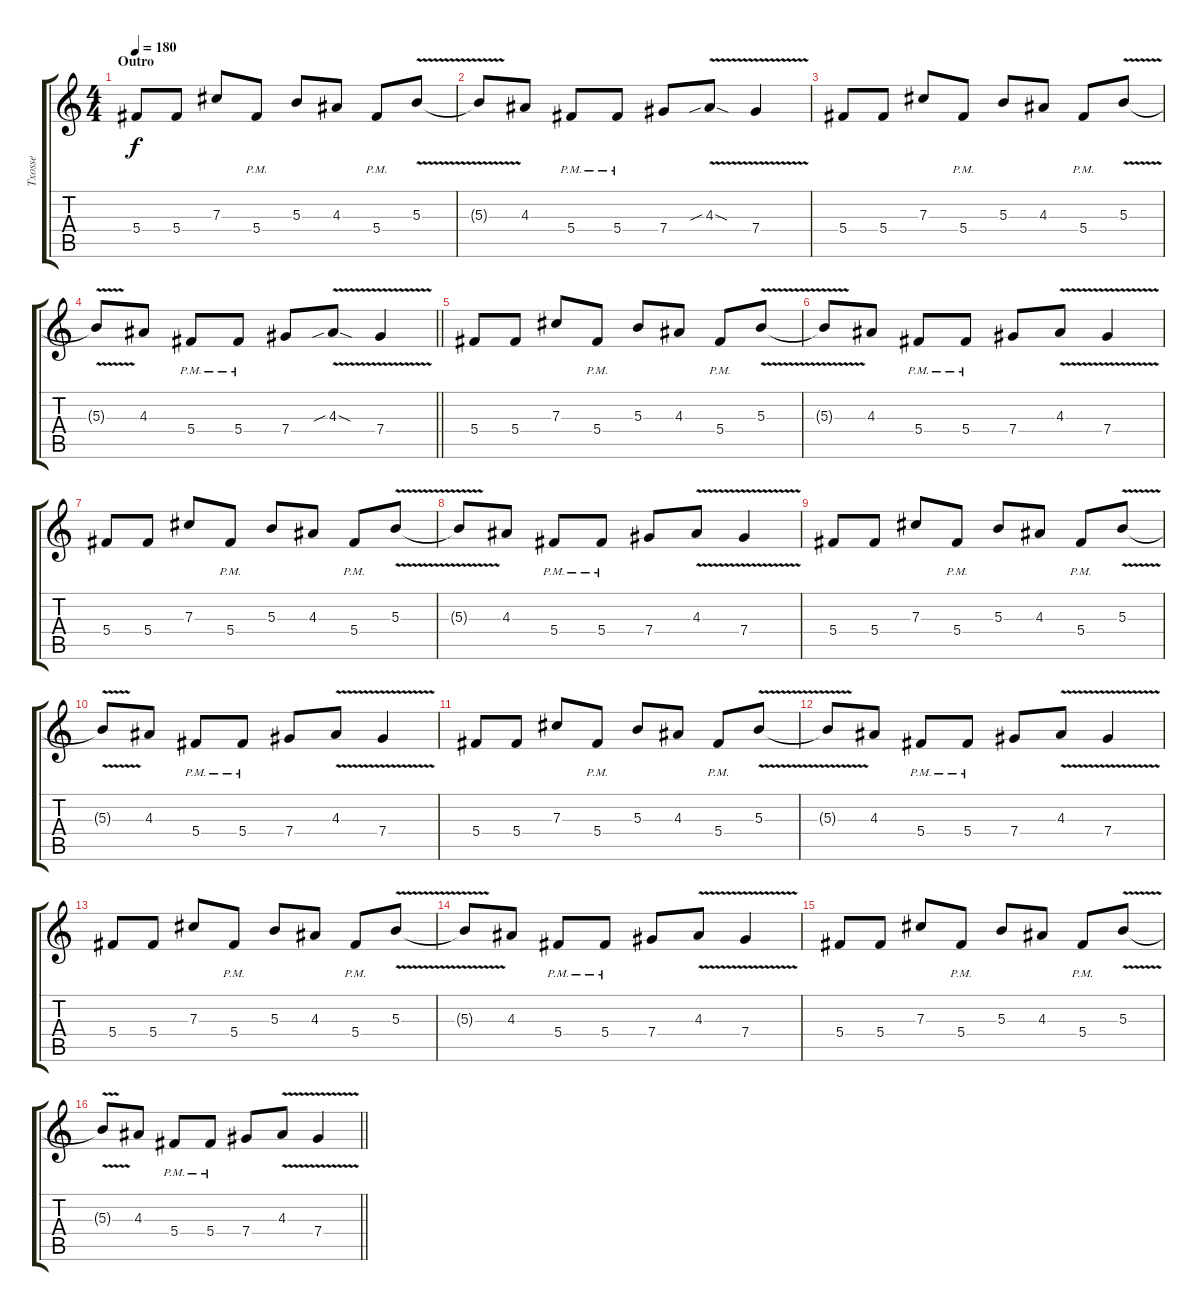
\track ("Txosse" "Txosse") {instrument overdrivenguitar}
\staff {score tabs}
\tuning (Eb4 Bb3 Gb3 Db3 Ab2 Eb2) {hide}
\ts (4 4)
\section ("" "Outro")
\tempo 180
\clef g2
\ks c
5.4.8{dy f} 5.4.8 7.3.8 5.4{pm}.8 5.3.8 4.3.8 5.4{pm}.8 5.3{v}.8 |
5.3{t}.8 4.3.8 5.4{pm}.8 5.4{pm}.8 7.4.8 4.3{v sib sod}.8 7.4{v}.4 |
5.4.8 5.4.8 7.3.8 5.4{pm}.8 5.3.8 4.3.8 5.4{pm}.8 5.3{v}.8 |
\barLineRight lightlight
5.3{t}.8 4.3.8 5.4{pm}.8 5.4{pm}.8 7.4.8 4.3{v sib sod}.8 7.4{v}.4 |
5.4.8 5.4.8 7.3.8 5.4{pm}.8 5.3.8 4.3.8 5.4{pm}.8 5.3{v}.8 |
5.3{t}.8 4.3.8 5.4{pm}.8 5.4{pm}.8 7.4.8 4.3{v}.8 7.4{v}.4 |
5.4.8 5.4.8 7.3.8 5.4{pm}.8 5.3.8 4.3.8 5.4{pm}.8 5.3{v}.8 |
5.3{t}.8 4.3.8 5.4{pm}.8 5.4{pm}.8 7.4.8 4.3{v}.8 7.4{v}.4 |
5.4.8 5.4.8 7.3.8 5.4{pm}.8 5.3.8 4.3.8 5.4{pm}.8 5.3{v}.8 |
5.3{t}.8 4.3.8 5.4{pm}.8 5.4{pm}.8 7.4.8 4.3{v}.8 7.4{v}.4 |
5.4.8 5.4.8 7.3.8 5.4{pm}.8 5.3.8 4.3.8 5.4{pm}.8 5.3{v}.8 |
5.3{t}.8 4.3.8 5.4{pm}.8 5.4{pm}.8 7.4.8 4.3{v}.8 7.4{v}.4 |
5.4.8 5.4.8 7.3.8 5.4{pm}.8 5.3.8 4.3.8 5.4{pm}.8 5.3{v}.8 |
5.3{t}.8 4.3.8 5.4{pm}.8 5.4{pm}.8 7.4.8 4.3{v}.8 7.4{v}.4 |
5.4.8 5.4.8 7.3.8 5.4{pm}.8 5.3.8 4.3.8 5.4{pm}.8 5.3{v}.8 |
\barLineRight lightlight
5.3{t}.8 4.3.8 5.4{pm}.8 5.4{pm}.8 7.4.8 4.3{v}.8 7.4{v}.4
